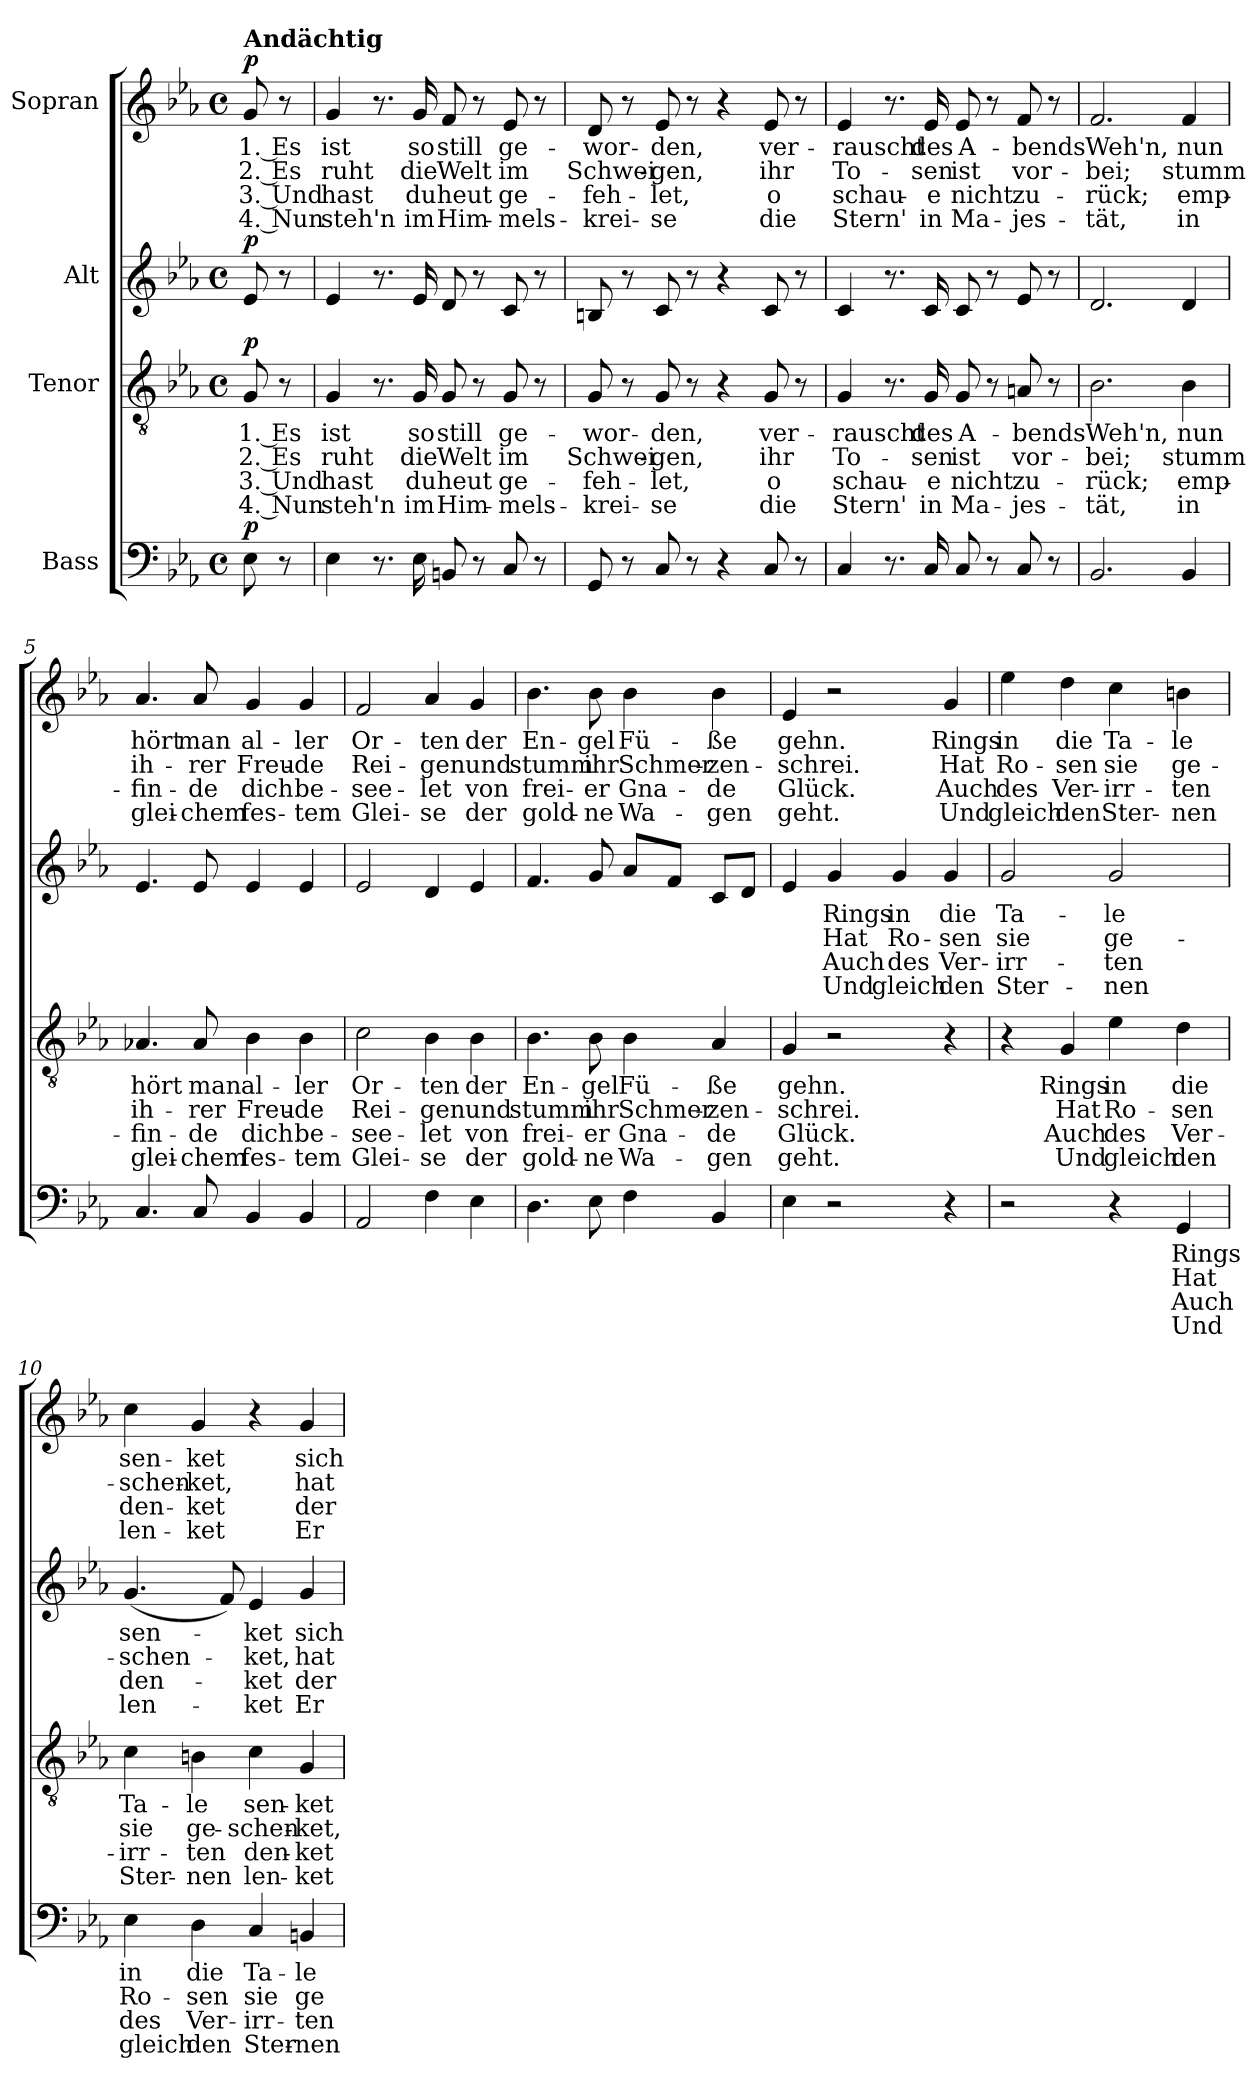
**kern	**text	**text	**text	**text	**dynam	**kern	**text	**text	**text	**text	**dynam	**kern	**text	**text	**text	**text	**dynam	**kern	**text	**text	**text	**text	**dynam
*part4	*part4	*part4	*part4	*part4	*part4	*part3	*part3	*part3	*part3	*part3	*part3	*part2	*part2	*part2	*part2	*part2	*part2	*part1	*part1	*part1	*part1	*part1	*part1
*staff4	*staff4	*staff4	*staff4	*staff4	*staff4	*staff3	*staff3	*staff3	*staff3	*staff3	*staff3	*staff2	*staff2	*staff2	*staff2	*staff2	*staff2	*staff1	*staff1	*staff1	*staff1	*staff1	*staff1
*I"Bass	*	*	*	*	*	*I"Tenor	*	*	*	*	*	*I"Alt	*	*	*	*	*	*I"Sopran	*	*	*	*	*
*clefF4	*	*	*	*	*	*clefGv2	*	*	*	*	*	*clefG2	*	*	*	*	*	*clefG2	*	*	*	*	*
*k[b-e-a-]	*	*	*	*	*	*k[b-e-a-]	*	*	*	*	*	*k[b-e-a-]	*	*	*	*	*	*k[b-e-a-]	*	*	*	*	*
*M4/4	*	*	*	*	*	*M4/4	*	*	*	*	*	*M4/4	*	*	*	*	*	*M4/4	*	*	*	*	*
*met(c)	*	*	*	*	*	*met(c)	*	*	*	*	*	*met(c)	*	*	*	*	*	*met(c)	*	*	*	*	*
=	=	=	=	=	=	=	=	=	=	=	=	=	=	=	=	=	=	=	=	=	=	=	=
!	!	!	!	!	!	!	!	!	!	!	!	!	!	!	!	!	!	!LO:TX:a:B:t=Andächtig	!	!	!	!	!
!	!	!	!	!	!LO:DY:a	!	!LO:LY:b	!LO:LY:b	!LO:LY:b	!LO:LY:b	!LO:DY:a	!	!	!	!	!	!LO:DY:a	!	!LO:LY:b	!LO:LY:b	!LO:LY:b	!LO:LY:b	!LO:DY:a
8E-\	.	.	.	.	p	8G/	1. Es	2. Es	3. Und	4. Nun	p	8e-/	.	.	.	.	p	8g/	1. Es	2. Es	3. Und	4. Nun	p
8r	.	.	.	.	.	8r	.	.	.	.	.	8r	.	.	.	.	.	8r	.	.	.	.	.
=1	=1	=1	=1	=1	=1	=1	=1	=1	=1	=1	=1	=1	=1	=1	=1	=1	=1	=1	=1	=1	=1	=1	=1
!	!	!	!	!	!	!	!LO:LY:b	!LO:LY:b	!LO:LY:b	!LO:LY:b	!	!	!	!	!	!	!	!	!LO:LY:b	!LO:LY:b	!LO:LY:b	!LO:LY:b	!
4E-\	.	.	.	.	.	4G/	ist	ruht	hast	steh'n	.	4e-/	.	.	.	.	.	4g/	ist	ruht	hast	steh'n	.
8.r	.	.	.	.	.	8.r	.	.	.	.	.	8.r	.	.	.	.	.	8.r	.	.	.	.	.
!	!	!	!	!	!	!	!LO:LY:b	!LO:LY:b	!LO:LY:b	!LO:LY:b	!	!	!	!	!	!	!	!	!LO:LY:b	!LO:LY:b	!LO:LY:b	!LO:LY:b	!
16E-\	.	.	.	.	.	16G/	so	die	du	im	.	16e-/	.	.	.	.	.	16g/	so	die	du	im	.
!	!	!	!	!	!	!	!LO:LY:b	!LO:LY:b	!LO:LY:b	!LO:LY:b	!	!	!	!	!	!	!	!	!LO:LY:b	!LO:LY:b	!LO:LY:b	!LO:LY:b	!
8BBn/	.	.	.	.	.	8G/	still	Welt	heut	Him-	.	8d/	.	.	.	.	.	8f/	still	Welt	heut	Him-	.
8r	.	.	.	.	.	8r	.	.	.	.	.	8r	.	.	.	.	.	8r	.	.	.	.	.
!	!	!	!	!	!	!	!LO:LY:b	!LO:LY:b	!LO:LY:b	!LO:LY:b	!	!	!	!	!	!	!	!	!LO:LY:b	!LO:LY:b	!LO:LY:b	!LO:LY:b	!
8C/	.	.	.	.	.	8G/	ge-	im	ge-	-mels-	.	8c/	.	.	.	.	.	8e-/	ge-	im	ge-	-mels-	.
8r	.	.	.	.	.	8r	.	.	.	.	.	8r	.	.	.	.	.	8r	.	.	.	.	.
=2	=2	=2	=2	=2	=2	=2	=2	=2	=2	=2	=2	=2	=2	=2	=2	=2	=2	=2	=2	=2	=2	=2	=2
!	!	!	!	!	!	!	!LO:LY:b	!LO:LY:b	!LO:LY:b	!LO:LY:b	!	!	!	!	!	!	!	!	!LO:LY:b	!LO:LY:b	!LO:LY:b	!LO:LY:b	!
8GG/	.	.	.	.	.	8G/	-wor-	Schwei-	-feh-	-krei-	.	8Bn/	.	.	.	.	.	8d/	-wor-	Schwei-	-feh-	-krei-	.
8r	.	.	.	.	.	8r	.	.	.	.	.	8r	.	.	.	.	.	8r	.	.	.	.	.
!	!	!	!	!	!	!	!LO:LY:b	!LO:LY:b	!LO:LY:b	!LO:LY:b	!	!	!	!	!	!	!	!	!LO:LY:b	!LO:LY:b	!LO:LY:b	!LO:LY:b	!
8C/	.	.	.	.	.	8G/	-den,	-gen,	-let,	-se	.	8c/	.	.	.	.	.	8e-/	-den,	-gen,	-let,	-se	.
8r	.	.	.	.	.	8r	.	.	.	.	.	8r	.	.	.	.	.	8r	.	.	.	.	.
4r	.	.	.	.	.	4r	.	.	.	.	.	4r	.	.	.	.	.	4r	.	.	.	.	.
!	!	!	!	!	!	!	!LO:LY:b	!LO:LY:b	!LO:LY:b	!LO:LY:b	!	!	!	!	!	!	!	!	!LO:LY:b	!LO:LY:b	!LO:LY:b	!LO:LY:b	!
8C/	.	.	.	.	.	8G/	ver-	ihr	o	die	.	8c/	.	.	.	.	.	8e-/	ver-	ihr	o	die	.
8r	.	.	.	.	.	8r	.	.	.	.	.	8r	.	.	.	.	.	8r	.	.	.	.	.
=3	=3	=3	=3	=3	=3	=3	=3	=3	=3	=3	=3	=3	=3	=3	=3	=3	=3	=3	=3	=3	=3	=3	=3
!	!	!	!	!	!	!	!LO:LY:b	!LO:LY:b	!LO:LY:b	!LO:LY:b	!	!	!	!	!	!	!	!	!LO:LY:b	!LO:LY:b	!LO:LY:b	!LO:LY:b	!
4C/	.	.	.	.	.	4G/	-rauscht	To-	schau-	Stern'	.	4c/	.	.	.	.	.	4e-/	-rauscht	To-	schau-	Stern'	.
8.r	.	.	.	.	.	8.r	.	.	.	.	.	8.r	.	.	.	.	.	8.r	.	.	.	.	.
!	!	!	!	!	!	!	!LO:LY:b	!LO:LY:b	!LO:LY:b	!LO:LY:b	!	!	!	!	!	!	!	!	!LO:LY:b	!LO:LY:b	!LO:LY:b	!LO:LY:b	!
16C/	.	.	.	.	.	16G/	des	-sen	-e	in	.	16c/	.	.	.	.	.	16e-/	des	-sen	-e	in	.
!	!	!	!	!	!	!	!LO:LY:b	!LO:LY:b	!LO:LY:b	!LO:LY:b	!	!	!	!	!	!	!	!	!LO:LY:b	!LO:LY:b	!LO:LY:b	!LO:LY:b	!
8C/	.	.	.	.	.	8G/	A-	ist	nicht	Ma-	.	8c/	.	.	.	.	.	8e-/	A-	ist	nicht	Ma-	.
8r	.	.	.	.	.	8r	.	.	.	.	.	8r	.	.	.	.	.	8r	.	.	.	.	.
!	!	!	!	!	!	!	!LO:LY:b	!LO:LY:b	!LO:LY:b	!LO:LY:b	!	!	!	!	!	!	!	!	!LO:LY:b	!LO:LY:b	!LO:LY:b	!LO:LY:b	!
8C/	.	.	.	.	.	8An/	-bends	vor-	zu-	-jes-	.	8e-/	.	.	.	.	.	8f/	-bends	vor-	zu-	-jes-	.
8r	.	.	.	.	.	8r	.	.	.	.	.	8r	.	.	.	.	.	8r	.	.	.	.	.
!!LO:LB:g=z
=4	=4	=4	=4	=4	=4	=4	=4	=4	=4	=4	=4	=4	=4	=4	=4	=4	=4	=4	=4	=4	=4	=4	=4
!	!	!	!	!	!	!	!LO:LY:b	!LO:LY:b	!LO:LY:b	!LO:LY:b	!	!	!	!	!	!	!	!	!LO:LY:b	!LO:LY:b	!LO:LY:b	!LO:LY:b	!
2.BB-/	.	.	.	.	.	2.B-\	Weh'n,	-bei;	-rück;	-tät,	.	2.d/	.	.	.	.	.	2.f/	Weh'n,	-bei;	-rück;	-tät,	.
!	!	!	!	!	!	!	!LO:LY:b	!LO:LY:b	!LO:LY:b	!LO:LY:b	!	!	!	!	!	!	!	!	!LO:LY:b	!LO:LY:b	!LO:LY:b	!LO:LY:b	!
4BB-/	.	.	.	.	.	4B-\	nun	stumm	emp-	in	.	4d/	.	.	.	.	.	4f/	nun	stumm	emp-	in	.
=5	=5	=5	=5	=5	=5	=5	=5	=5	=5	=5	=5	=5	=5	=5	=5	=5	=5	=5	=5	=5	=5	=5	=5
!	!	!	!	!	!	!	!LO:LY:b	!LO:LY:b	!LO:LY:b	!LO:LY:b	!	!	!	!	!	!	!	!	!LO:LY:b	!LO:LY:b	!LO:LY:b	!LO:LY:b	!
4.C/	.	.	.	.	.	4.A-X/	hört	ih-	-fin-	glei-	.	4.e-/	.	.	.	.	.	4.a-/	hört	ih-	-fin-	glei-	.
!	!	!	!	!	!	!	!LO:LY:b	!LO:LY:b	!LO:LY:b	!LO:LY:b	!	!	!	!	!	!	!	!	!LO:LY:b	!LO:LY:b	!LO:LY:b	!LO:LY:b	!
8C/	.	.	.	.	.	8A-/	man	-rer	-de	-chem	.	8e-/	.	.	.	.	.	8a-/	man	-rer	-de	-chem	.
!	!	!	!	!	!	!	!LO:LY:b	!LO:LY:b	!LO:LY:b	!LO:LY:b	!	!	!	!	!	!	!	!	!LO:LY:b	!LO:LY:b	!LO:LY:b	!LO:LY:b	!
4BB-/	.	.	.	.	.	4B-\	al-	Freu-	dich	fes-	.	4e-/	.	.	.	.	.	4g/	al-	Freu-	dich	fes-	.
!	!	!	!	!	!	!	!LO:LY:b	!LO:LY:b	!LO:LY:b	!LO:LY:b	!	!	!	!	!	!	!	!	!LO:LY:b	!LO:LY:b	!LO:LY:b	!LO:LY:b	!
4BB-/	.	.	.	.	.	4B-\	-ler	-de	be-	-tem	.	4e-/	.	.	.	.	.	4g/	-ler	-de	be-	-tem	.
=6	=6	=6	=6	=6	=6	=6	=6	=6	=6	=6	=6	=6	=6	=6	=6	=6	=6	=6	=6	=6	=6	=6	=6
!	!	!	!	!	!	!	!LO:LY:b	!LO:LY:b	!LO:LY:b	!LO:LY:b	!	!	!	!	!	!	!	!	!LO:LY:b	!LO:LY:b	!LO:LY:b	!LO:LY:b	!
2AA-/	.	.	.	.	.	2c\	Or-	Rei-	-see-	Glei-	.	2e-/	.	.	.	.	.	2f/	Or-	Rei-	-see-	Glei-	.
!	!	!	!	!	!	!	!LO:LY:b	!LO:LY:b	!LO:LY:b	!LO:LY:b	!	!	!	!	!	!	!	!	!LO:LY:b	!LO:LY:b	!LO:LY:b	!LO:LY:b	!
4F\	.	.	.	.	.	4B-\	-ten	-gen	-let	-se	.	4d/	.	.	.	.	.	4a-/	-ten	-gen	-let	-se	.
!	!	!	!	!	!	!	!LO:LY:b	!LO:LY:b	!LO:LY:b	!LO:LY:b	!	!	!	!	!	!	!	!	!LO:LY:b	!LO:LY:b	!LO:LY:b	!LO:LY:b	!
4E-\	.	.	.	.	.	4B-\	der	und	von	der	.	4e-/	.	.	.	.	.	4g/	der	und	von	der	.
=7	=7	=7	=7	=7	=7	=7	=7	=7	=7	=7	=7	=7	=7	=7	=7	=7	=7	=7	=7	=7	=7	=7	=7
!	!	!	!	!	!	!	!LO:LY:b	!LO:LY:b	!LO:LY:b	!LO:LY:b	!	!	!	!	!	!	!	!	!LO:LY:b	!LO:LY:b	!LO:LY:b	!LO:LY:b	!
4.D\	.	.	.	.	.	4.B-\	En-	stumm	frei-	gold-	.	4.f/	.	.	.	.	.	4.b-\	En-	stumm	frei-	gold-	.
!	!	!	!	!	!	!	!LO:LY:b	!LO:LY:b	!LO:LY:b	!LO:LY:b	!	!	!	!	!	!	!	!	!LO:LY:b	!LO:LY:b	!LO:LY:b	!LO:LY:b	!
8E-\	.	.	.	.	.	8B-\	-gel	ihr	-er	-ne	.	8g/	.	.	.	.	.	8b-\	-gel	ihr	-er	-ne	.
!	!	!	!	!	!	!	!LO:LY:b	!LO:LY:b	!LO:LY:b	!LO:LY:b	!	!	!	!	!	!	!	!	!LO:LY:b	!LO:LY:b	!LO:LY:b	!LO:LY:b	!
4F\	.	.	.	.	.	4B-\	Fü-	Schmer-	Gna-	Wa-	.	8a-/L	.	.	.	.	.	4b-\	Fü-	Schmer-	Gna-	Wa-	.
.	.	.	.	.	.	.	.	.	.	.	.	8f/J	.	.	.	.	.	.	.	.	.	.	.
!	!	!	!	!	!	!	!LO:LY:b	!LO:LY:b	!LO:LY:b	!LO:LY:b	!	!	!	!	!	!	!	!	!LO:LY:b	!LO:LY:b	!LO:LY:b	!LO:LY:b	!
4BB-/	.	.	.	.	.	4A-/	-ße	-zen-	-de	-gen	.	8c/L	.	.	.	.	.	4b-\	-ße	-zen-	-de	-gen	.
.	.	.	.	.	.	.	.	.	.	.	.	8d/J	.	.	.	.	.	.	.	.	.	.	.
=8	=8	=8	=8	=8	=8	=8	=8	=8	=8	=8	=8	=8	=8	=8	=8	=8	=8	=8	=8	=8	=8	=8	=8
!	!	!	!	!	!	!	!LO:LY:b	!LO:LY:b	!LO:LY:b	!LO:LY:b	!	!	!	!	!	!	!	!	!LO:LY:b	!LO:LY:b	!LO:LY:b	!LO:LY:b	!
4E-\	.	.	.	.	.	4G/	gehn.	-schrei.	Glück.	geht.	.	4e-/	.	.	.	.	.	4e-/	gehn.	-schrei.	Glück.	geht.	.
!	!	!	!	!	!	!	!	!	!	!	!	!	!LO:LY:b	!LO:LY:b	!LO:LY:b	!LO:LY:b	!	!	!	!	!	!	!
2r	.	.	.	.	.	2r	.	.	.	.	.	4g/	Rings	Hat	Auch	Und	.	2r	.	.	.	.	.
!	!	!	!	!	!	!	!	!	!	!	!	!	!LO:LY:b	!LO:LY:b	!LO:LY:b	!LO:LY:b	!	!	!	!	!	!	!
.	.	.	.	.	.	.	.	.	.	.	.	4g/	in	Ro-	des	gleich	.	.	.	.	.	.	.
!	!	!	!	!	!	!	!	!	!	!	!	!	!LO:LY:b	!LO:LY:b	!LO:LY:b	!LO:LY:b	!	!	!LO:LY:b	!LO:LY:b	!LO:LY:b	!LO:LY:b	!
4r	.	.	.	.	.	4r	.	.	.	.	.	4g/	die	-sen	Ver-	den	.	4g/	Rings	Hat	Auch	Und	.
!!LO:PB:g=z
=9	=9	=9	=9	=9	=9	=9	=9	=9	=9	=9	=9	=9	=9	=9	=9	=9	=9	=9	=9	=9	=9	=9	=9
!	!	!	!	!	!	!	!	!	!	!	!	!	!LO:LY:b	!LO:LY:b	!LO:LY:b	!LO:LY:b	!	!	!LO:LY:b	!LO:LY:b	!LO:LY:b	!LO:LY:b	!
2r	.	.	.	.	.	4r	.	.	.	.	.	2g/	Ta-	sie	-irr-	Ster-	.	4ee-\	in	Ro-	des	gleich	.
!	!	!	!	!	!	!	!LO:LY:b	!LO:LY:b	!LO:LY:b	!LO:LY:b	!	!	!	!	!	!	!	!	!LO:LY:b	!LO:LY:b	!LO:LY:b	!LO:LY:b	!
.	.	.	.	.	.	4G/	Rings	Hat	Auch	Und	.	.	.	.	.	.	.	4dd\	die	-sen	Ver-	den	.
!	!	!	!	!	!	!	!LO:LY:b	!LO:LY:b	!LO:LY:b	!LO:LY:b	!	!	!LO:LY:b	!LO:LY:b	!LO:LY:b	!LO:LY:b	!	!	!LO:LY:b	!LO:LY:b	!LO:LY:b	!LO:LY:b	!
4r	.	.	.	.	.	4e-\	in	Ro-	des	gleich	.	2g/	-le	ge-	-ten	-nen	.	4cc\	Ta-	sie	-irr-	Ster-	.
!	!LO:LY:b	!LO:LY:b	!LO:LY:b	!LO:LY:b	!	!	!LO:LY:b	!LO:LY:b	!LO:LY:b	!LO:LY:b	!	!	!	!	!	!	!	!	!LO:LY:b	!LO:LY:b	!LO:LY:b	!LO:LY:b	!
4GG/	Rings	Hat	Auch	Und	.	4d\	die	-sen	Ver-	den	.	.	.	.	.	.	.	4bn\	-le	ge-	-ten	-nen	.
=10	=10	=10	=10	=10	=10	=10	=10	=10	=10	=10	=10	=10	=10	=10	=10	=10	=10	=10	=10	=10	=10	=10	=10
!	!LO:LY:b	!LO:LY:b	!LO:LY:b	!LO:LY:b	!	!	!LO:LY:b	!LO:LY:b	!LO:LY:b	!LO:LY:b	!	!	!LO:LY:b	!LO:LY:b	!LO:LY:b	!LO:LY:b	!	!	!LO:LY:b	!LO:LY:b	!LO:LY:b	!LO:LY:b	!
4E-\	in	Ro-	des	gleich	.	4c\	Ta-	sie	-irr-	Ster-	.	(4.g/	sen-	-schen-	den-	len-	.	4cc\	sen-	-schen-	den-	len-	.
!	!LO:LY:b	!LO:LY:b	!LO:LY:b	!LO:LY:b	!	!	!LO:LY:b	!LO:LY:b	!LO:LY:b	!LO:LY:b	!	!	!	!	!	!	!	!	!LO:LY:b	!LO:LY:b	!LO:LY:b	!LO:LY:b	!
4D\	die	-sen	Ver-	den	.	4Bn\	-le	ge-	-ten	-nen	.	.	.	.	.	.	.	4g/	-ket	-ket,	-ket	-ket	.
.	.	.	.	.	.	.	.	.	.	.	.	8f/)	.	.	.	.	.	.	.	.	.	.	.
!	!LO:LY:b	!LO:LY:b	!LO:LY:b	!LO:LY:b	!	!	!LO:LY:b	!LO:LY:b	!LO:LY:b	!LO:LY:b	!	!	!LO:LY:b	!LO:LY:b	!LO:LY:b	!LO:LY:b	!	!	!	!	!	!	!
4C/	Ta-	sie	-irr-	Ster-	.	4c\	sen-	-schen-	den-	len-	.	4e-/	-ket	-ket,	-ket	-ket	.	4r	.	.	.	.	.
!	!LO:LY:b	!LO:LY:b	!LO:LY:b	!LO:LY:b	!	!	!LO:LY:b	!LO:LY:b	!LO:LY:b	!LO:LY:b	!	!	!LO:LY:b	!LO:LY:b	!LO:LY:b	!LO:LY:b	!	!	!LO:LY:b	!LO:LY:b	!LO:LY:b	!LO:LY:b	!
4BBn/	-le	ge-	-ten	-nen	.	4G/	-ket	-ket,	-ket	-ket	.	4g/	sich	hat	der	Er	.	4g/	sich	hat	der	Er	.
=	=	=	=	=	=	=	=	=	=	=	=	=	=	=	=	=	=	=	=	=	=	=	=
*-	*-	*-	*-	*-	*-	*-	*-	*-	*-	*-	*-	*-	*-	*-	*-	*-	*-	*-	*-	*-	*-	*-	*-
